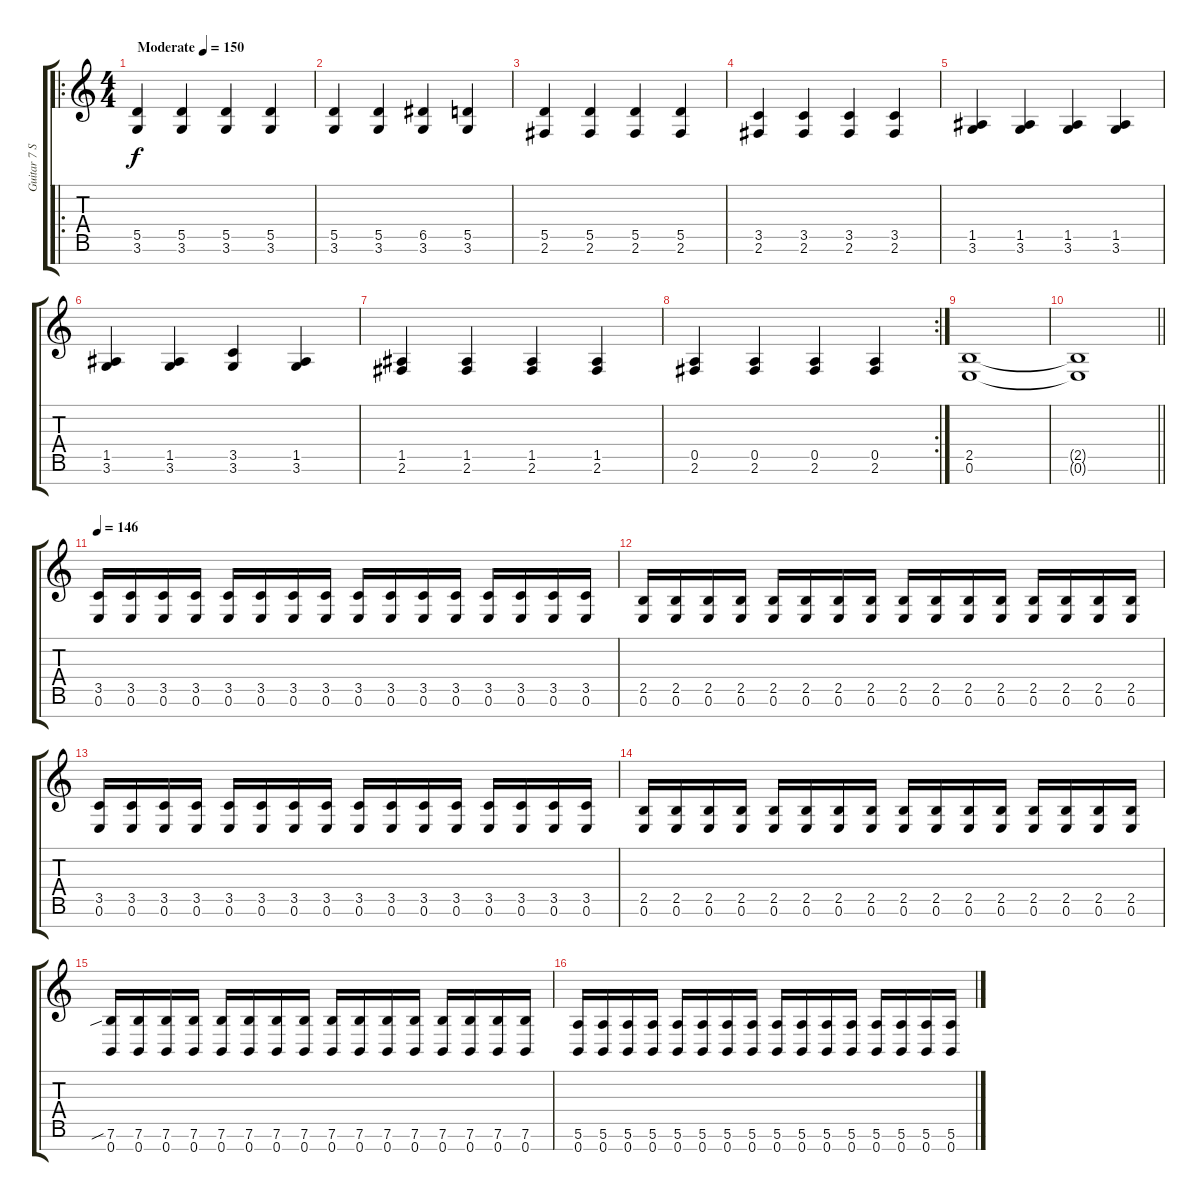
\track ("Guitar 7 Strings" "Guitar 7 S") {instrument distortionguitar}
\staff {score tabs}
\tuning (E4 B3 G3 D3 A2 E2 B1) {hide}
\ro
\ts (4 4)
\tempo (150 "Moderate")
\clef g2
\ks c
(5.5 3.6).4{dy f instrument distortionguitar} (5.5 3.6).4 (5.5 3.6).4 (5.5 3.6).4 |
(5.5 3.6).4 (5.5 3.6).4 (6.5 3.6).4 (5.5 3.6).4 |
(5.5 2.6).4 (5.5 2.6).4 (5.5 2.6).4 (5.5 2.6).4 |
(3.5 2.6).4 (3.5 2.6).4 (3.5 2.6).4 (3.5 2.6).4 |
(1.5 3.6).4 (1.5 3.6).4 (1.5 3.6).4 (1.5 3.6).4 |
(1.5 3.6).4 (1.5 3.6).4 (3.5 3.6).4 (1.5 3.6).4 |
(1.5 2.6).4 (1.5 2.6).4 (1.5 2.6).4 (1.5 2.6).4 |
\rc 2
(0.5 2.6).4 (0.5 2.6).4 (0.5 2.6).4 (0.5 2.6).4 |
(2.5 0.6).1 |
\barLineRight lightlight
(2.5{t} 0.6{t}).1 |
\tempo 146
(3.5 0.6).16 (3.5 0.6).16 (3.5 0.6).16 (3.5 0.6).16 (3.5 0.6).16 (3.5 0.6).16 (3.5 0.6).16 (3.5 0.6).16 (3.5 0.6).16 (3.5 0.6).16 (3.5 0.6).16 (3.5 0.6).16 (3.5 0.6).16 (3.5 0.6).16 (3.5 0.6).16 (3.5 0.6).16 |
(2.5 0.6).16 (2.5 0.6).16 (2.5 0.6).16 (2.5 0.6).16 (2.5 0.6).16 (2.5 0.6).16 (2.5 0.6).16 (2.5 0.6).16 (2.5 0.6).16 (2.5 0.6).16 (2.5 0.6).16 (2.5 0.6).16 (2.5 0.6).16 (2.5 0.6).16 (2.5 0.6).16 (2.5 0.6).16 |
(3.5 0.6).16 (3.5 0.6).16 (3.5 0.6).16 (3.5 0.6).16 (3.5 0.6).16 (3.5 0.6).16 (3.5 0.6).16 (3.5 0.6).16 (3.5 0.6).16 (3.5 0.6).16 (3.5 0.6).16 (3.5 0.6).16 (3.5 0.6).16 (3.5 0.6).16 (3.5 0.6).16 (3.5 0.6).16 |
(2.5 0.6).16 (2.5 0.6).16 (2.5 0.6).16 (2.5 0.6).16 (2.5 0.6).16 (2.5 0.6).16 (2.5 0.6).16 (2.5 0.6).16 (2.5 0.6).16 (2.5 0.6).16 (2.5 0.6).16 (2.5 0.6).16 (2.5 0.6).16 (2.5 0.6).16 (2.5 0.6).16 (2.5 0.6).16 |
(7.6{sib} 0.7).16 (7.6 0.7).16 (7.6 0.7).16 (7.6 0.7).16 (7.6 0.7).16 (7.6 0.7).16 (7.6 0.7).16 (7.6 0.7).16 (7.6 0.7).16 (7.6 0.7).16 (7.6 0.7).16 (7.6 0.7).16 (7.6 0.7).16 (7.6 0.7).16 (7.6 0.7).16 (7.6 0.7).16 |
(5.6 0.7).16 (5.6 0.7).16 (5.6 0.7).16 (5.6 0.7).16 (5.6 0.7).16 (5.6 0.7).16 (5.6 0.7).16 (5.6 0.7).16 (5.6 0.7).16 (5.6 0.7).16 (5.6 0.7).16 (5.6 0.7).16 (5.6 0.7).16 (5.6 0.7).16 (5.6 0.7).16 (5.6 0.7).16
